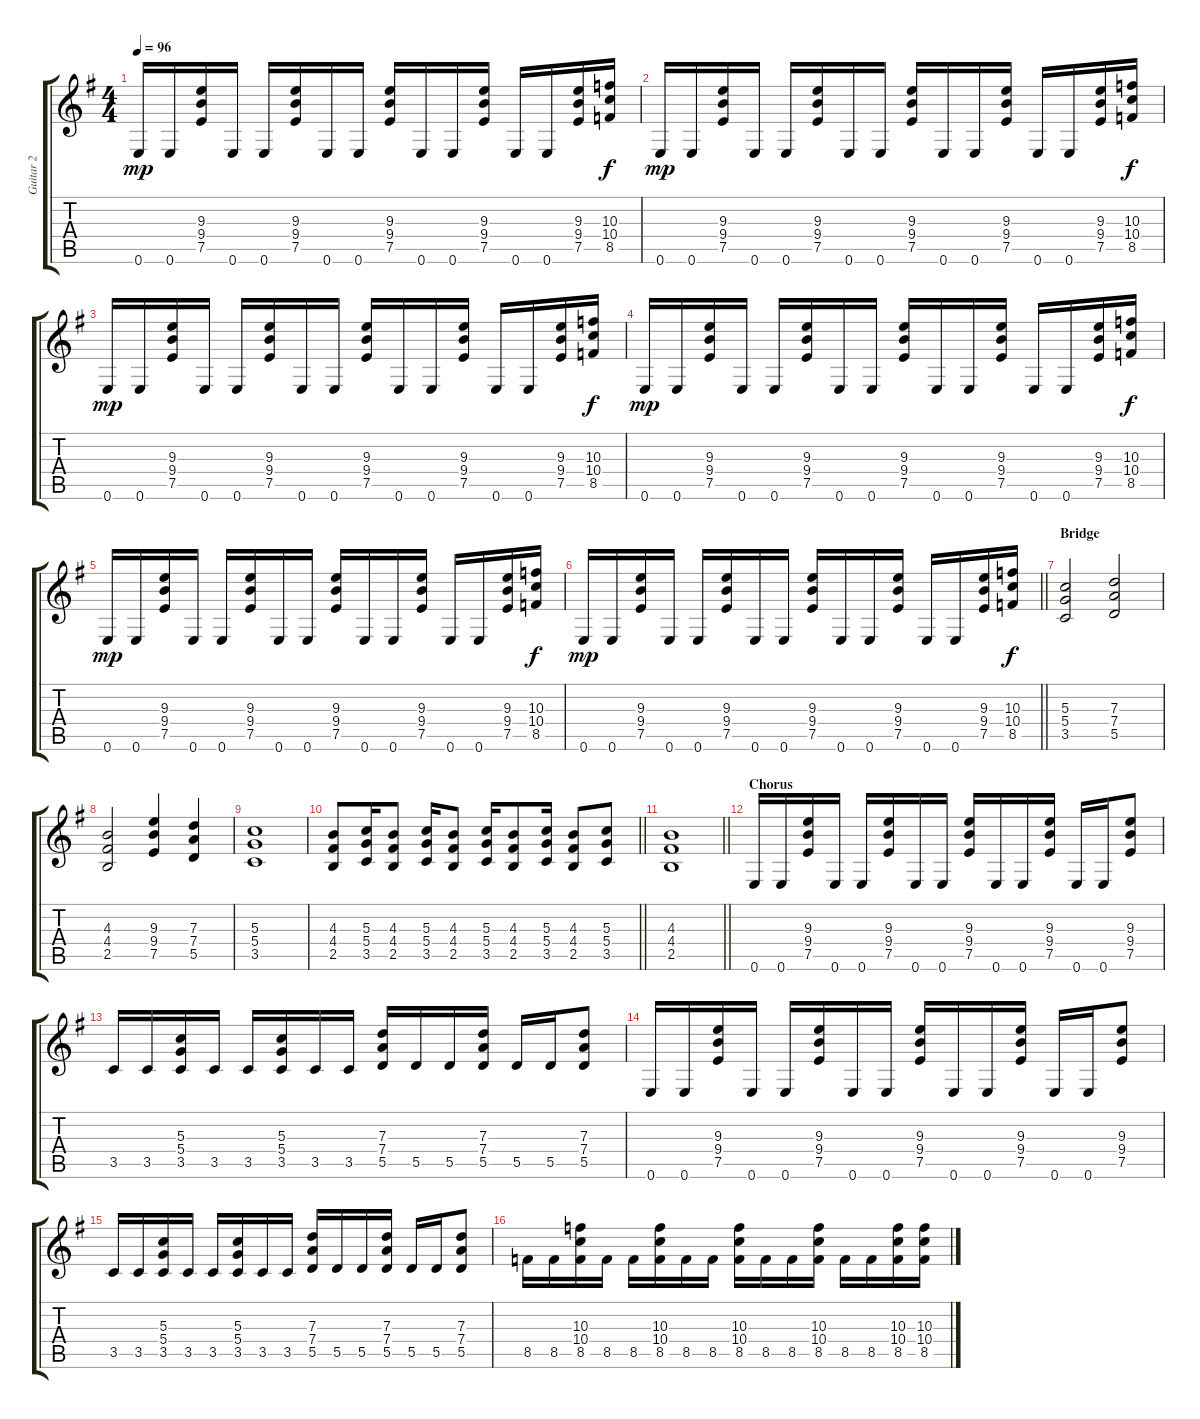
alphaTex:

\track ("Guitar 2" "Guitar 2") {instrument distortionguitar}
\staff {score tabs}
\tuning (E4 B3 G3 D3 A2 E2) {hide}
\ts (4 4)
\tempo 96
\clef g2
\ks g
0.6.16{dy mp} 0.6.16 (9.3 9.4 7.5).16 0.6.16 0.6.16 (9.3 9.4 7.5).16 0.6.16 0.6.16 (9.3 9.4 7.5).16 0.6.16 0.6.16 (9.3 9.4 7.5).16 0.6.16 0.6.16 (9.3 9.4 7.5).16 (10.3 10.4 8.5).16{dy f} |
0.6.16{dy mp} 0.6.16 (9.3 9.4 7.5).16 0.6.16 0.6.16 (9.3 9.4 7.5).16 0.6.16 0.6.16 (9.3 9.4 7.5).16 0.6.16 0.6.16 (9.3 9.4 7.5).16 0.6.16 0.6.16 (9.3 9.4 7.5).16 (10.3 10.4 8.5).16{dy f} |
0.6.16{dy mp} 0.6.16 (9.3 9.4 7.5).16 0.6.16 0.6.16 (9.3 9.4 7.5).16 0.6.16 0.6.16 (9.3 9.4 7.5).16 0.6.16 0.6.16 (9.3 9.4 7.5).16 0.6.16 0.6.16 (9.3 9.4 7.5).16 (10.3 10.4 8.5).16{dy f} |
0.6.16{dy mp} 0.6.16 (9.3 9.4 7.5).16 0.6.16 0.6.16 (9.3 9.4 7.5).16 0.6.16 0.6.16 (9.3 9.4 7.5).16 0.6.16 0.6.16 (9.3 9.4 7.5).16 0.6.16 0.6.16 (9.3 9.4 7.5).16 (10.3 10.4 8.5).16{dy f} |
0.6.16{dy mp} 0.6.16 (9.3 9.4 7.5).16 0.6.16 0.6.16 (9.3 9.4 7.5).16 0.6.16 0.6.16 (9.3 9.4 7.5).16 0.6.16 0.6.16 (9.3 9.4 7.5).16 0.6.16 0.6.16 (9.3 9.4 7.5).16 (10.3 10.4 8.5).16{dy f} |
\barLineRight lightlight
0.6.16{dy mp} 0.6.16 (9.3 9.4 7.5).16 0.6.16 0.6.16 (9.3 9.4 7.5).16 0.6.16 0.6.16 (9.3 9.4 7.5).16 0.6.16 0.6.16 (9.3 9.4 7.5).16 0.6.16 0.6.16 (9.3 9.4 7.5).16 (10.3 10.4 8.5).16{dy f} |
\section ("" "Bridge")
(5.3 5.4 3.5).2 (7.3 7.4 5.5).2 |
(4.3 4.4 2.5).2 (9.3 9.4 7.5).4 (7.3 7.4 5.5).4 |
(5.3 5.4 3.5).1 |
\barLineRight lightlight
(4.3 4.4 2.5).8 (5.3 5.4 3.5).16 (4.3 4.4 2.5).8 (5.3 5.4 3.5).16 (4.3 4.4 2.5).8 (5.3 5.4 3.5).16 (4.3 4.4 2.5).8 (5.3 5.4 3.5).16 (4.3 4.4 2.5).8 (5.3 5.4 3.5).8 |
\barLineRight lightlight
(4.3 4.4 2.5).1 |
\section ("" "Chorus")
0.6.16 0.6.16 (9.3 9.4 7.5).16 0.6.16 0.6.16 (9.3 9.4 7.5).16 0.6.16 0.6.16 (9.3 9.4 7.5).16 0.6.16 0.6.16 (9.3 9.4 7.5).16 0.6.16 0.6.16 (9.3 9.4 7.5).8 |
3.5.16 3.5.16 (5.3 5.4 3.5).16 3.5.16 3.5.16 (5.3 5.4 3.5).16 3.5.16 3.5.16 (7.3 7.4 5.5).16 5.5.16 5.5.16 (7.3 7.4 5.5).16 5.5.16 5.5.16 (7.3 7.4 5.5).8 |
0.6.16 0.6.16 (9.3 9.4 7.5).16 0.6.16 0.6.16 (9.3 9.4 7.5).16 0.6.16 0.6.16 (9.3 9.4 7.5).16 0.6.16 0.6.16 (9.3 9.4 7.5).16 0.6.16 0.6.16 (9.3 9.4 7.5).8 |
3.5.16 3.5.16 (5.3 5.4 3.5).16 3.5.16 3.5.16 (5.3 5.4 3.5).16 3.5.16 3.5.16 (7.3 7.4 5.5).16 5.5.16 5.5.16 (7.3 7.4 5.5).16 5.5.16 5.5.16 (7.3 7.4 5.5).8 |
8.5.16 8.5.16 (10.3 10.4 8.5).16 8.5.16 8.5.16 (10.3 10.4 8.5).16 8.5.16 8.5.16 (10.3 10.4 8.5).16 8.5.16 8.5.16 (10.3 10.4 8.5).16 8.5.16 8.5.16 (10.3 10.4 8.5).16 (10.3 10.4 8.5).16
